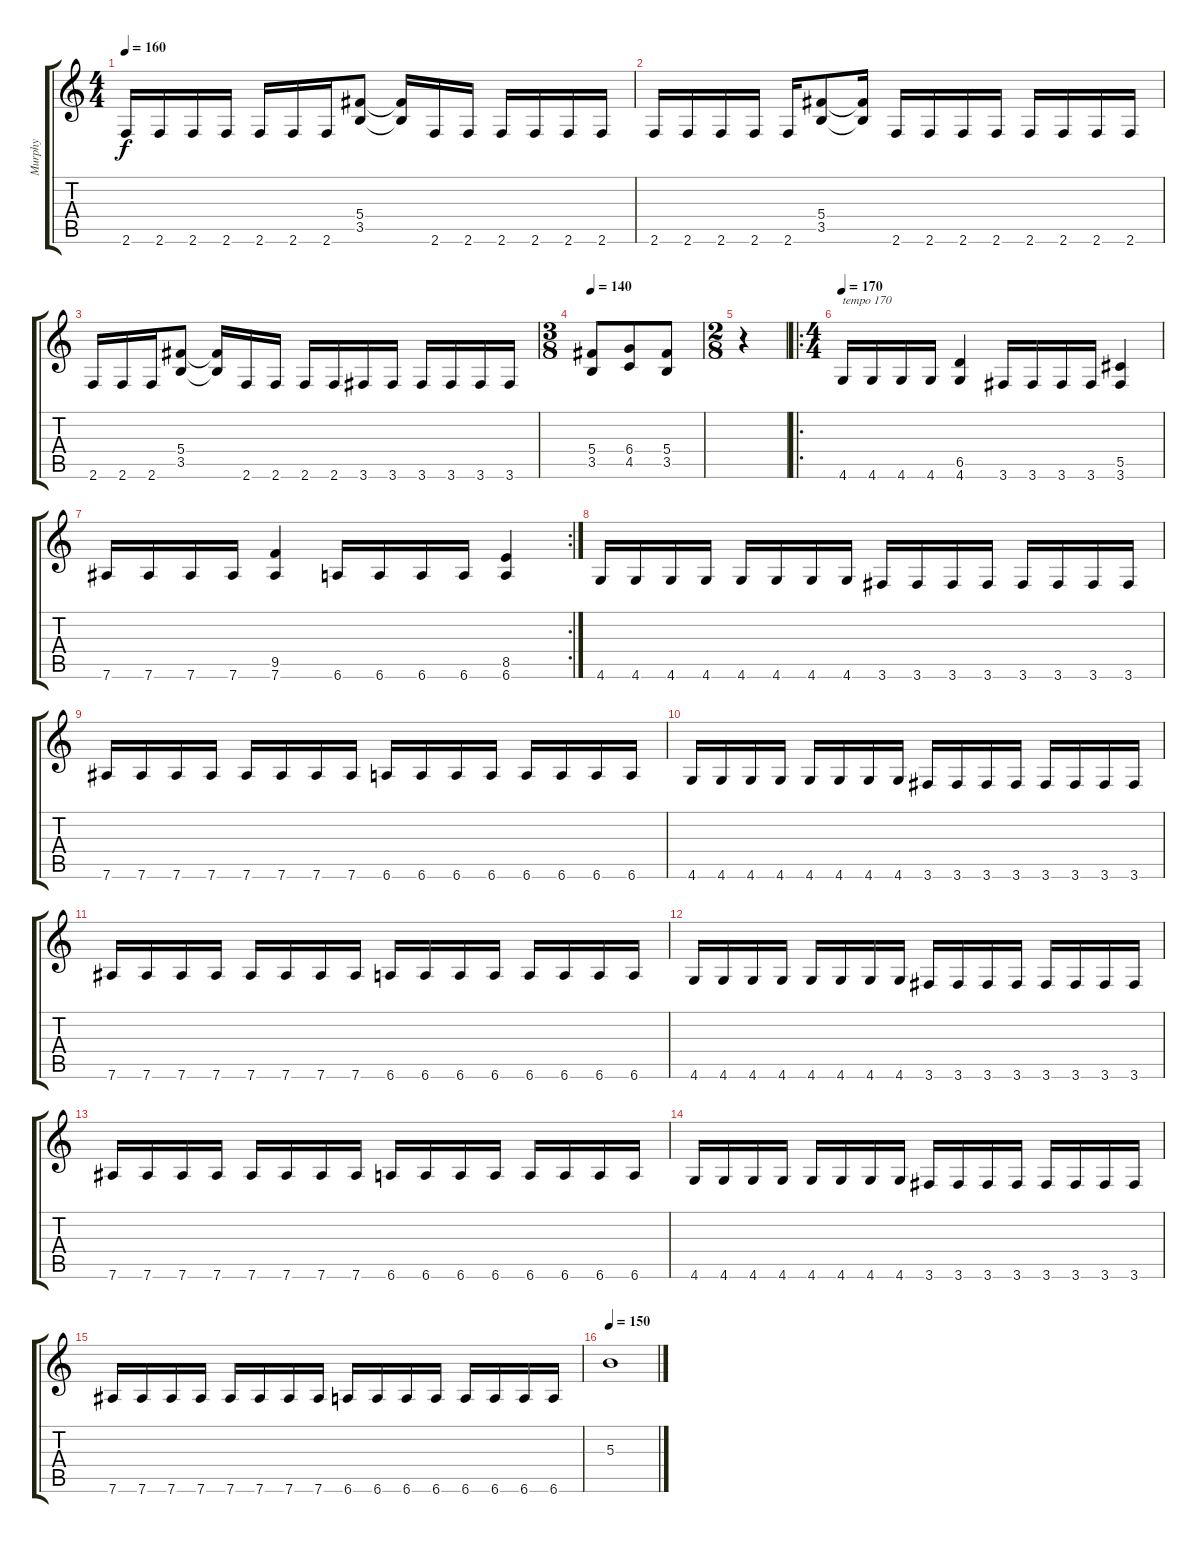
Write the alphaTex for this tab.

\track ("Murphy" "Murphy") {instrument distortionguitar}
\staff {score tabs}
\tuning (Eb4 Bb3 Gb3 Db3 Ab2 Eb2) {hide}
\ts (4 4)
\tempo 160
\clef g2
\ks c
2.6.16{dy f} 2.6.16 2.6.16 2.6.16 2.6.16 2.6.16 2.6.16 (5.4 3.5).8 (5.4{t} 3.5{t}).16 2.6.16 2.6.16 2.6.16 2.6.16 2.6.16 2.6.16 |
2.6.16 2.6.16 2.6.16 2.6.16 2.6.16 (5.4 3.5).8 (5.4{t} 3.5{t}).16 2.6.16 2.6.16 2.6.16 2.6.16 2.6.16 2.6.16 2.6.16 2.6.16 |
2.6.16 2.6.16 2.6.16 (5.4 3.5).8 (5.4{t} 3.5{t}).16 2.6.16 2.6.16 2.6.16 2.6.16 3.6.16 3.6.16 3.6.16 3.6.16 3.6.16 3.6.16 |
\ts (3 8)
\tempo 140
(5.4 3.5).8 (6.4 4.5).8 (5.4 3.5).8 |
\ts (2 8)
r.4 |
\ro
\ts (4 4)
\tempo 170
4.6.16{txt "tempo 170"} 4.6.16 4.6.16 4.6.16 (6.5 4.6).4 3.6.16 3.6.16 3.6.16 3.6.16 (5.5 3.6).4 |
\rc 2
7.6.16 7.6.16 7.6.16 7.6.16 (9.5 7.6).4 6.6.16 6.6.16 6.6.16 6.6.16 (8.5 6.6).4 |
4.6.16 4.6.16 4.6.16 4.6.16 4.6.16 4.6.16 4.6.16 4.6.16 3.6.16 3.6.16 3.6.16 3.6.16 3.6.16 3.6.16 3.6.16 3.6.16 |
7.6.16 7.6.16 7.6.16 7.6.16 7.6.16 7.6.16 7.6.16 7.6.16 6.6.16 6.6.16 6.6.16 6.6.16 6.6.16 6.6.16 6.6.16 6.6.16 |
4.6.16 4.6.16 4.6.16 4.6.16 4.6.16 4.6.16 4.6.16 4.6.16 3.6.16 3.6.16 3.6.16 3.6.16 3.6.16 3.6.16 3.6.16 3.6.16 |
7.6.16 7.6.16 7.6.16 7.6.16 7.6.16 7.6.16 7.6.16 7.6.16 6.6.16 6.6.16 6.6.16 6.6.16 6.6.16 6.6.16 6.6.16 6.6.16 |
4.6.16 4.6.16 4.6.16 4.6.16 4.6.16 4.6.16 4.6.16 4.6.16 3.6.16 3.6.16 3.6.16 3.6.16 3.6.16 3.6.16 3.6.16 3.6.16 |
7.6.16 7.6.16 7.6.16 7.6.16 7.6.16 7.6.16 7.6.16 7.6.16 6.6.16 6.6.16 6.6.16 6.6.16 6.6.16 6.6.16 6.6.16 6.6.16 |
4.6.16 4.6.16 4.6.16 4.6.16 4.6.16 4.6.16 4.6.16 4.6.16 3.6.16 3.6.16 3.6.16 3.6.16 3.6.16 3.6.16 3.6.16 3.6.16 |
7.6.16 7.6.16 7.6.16 7.6.16 7.6.16 7.6.16 7.6.16 7.6.16 6.6.16 6.6.16 6.6.16 6.6.16 6.6.16 6.6.16 6.6.16 6.6.16 |
\tempo 150
5.3.1
